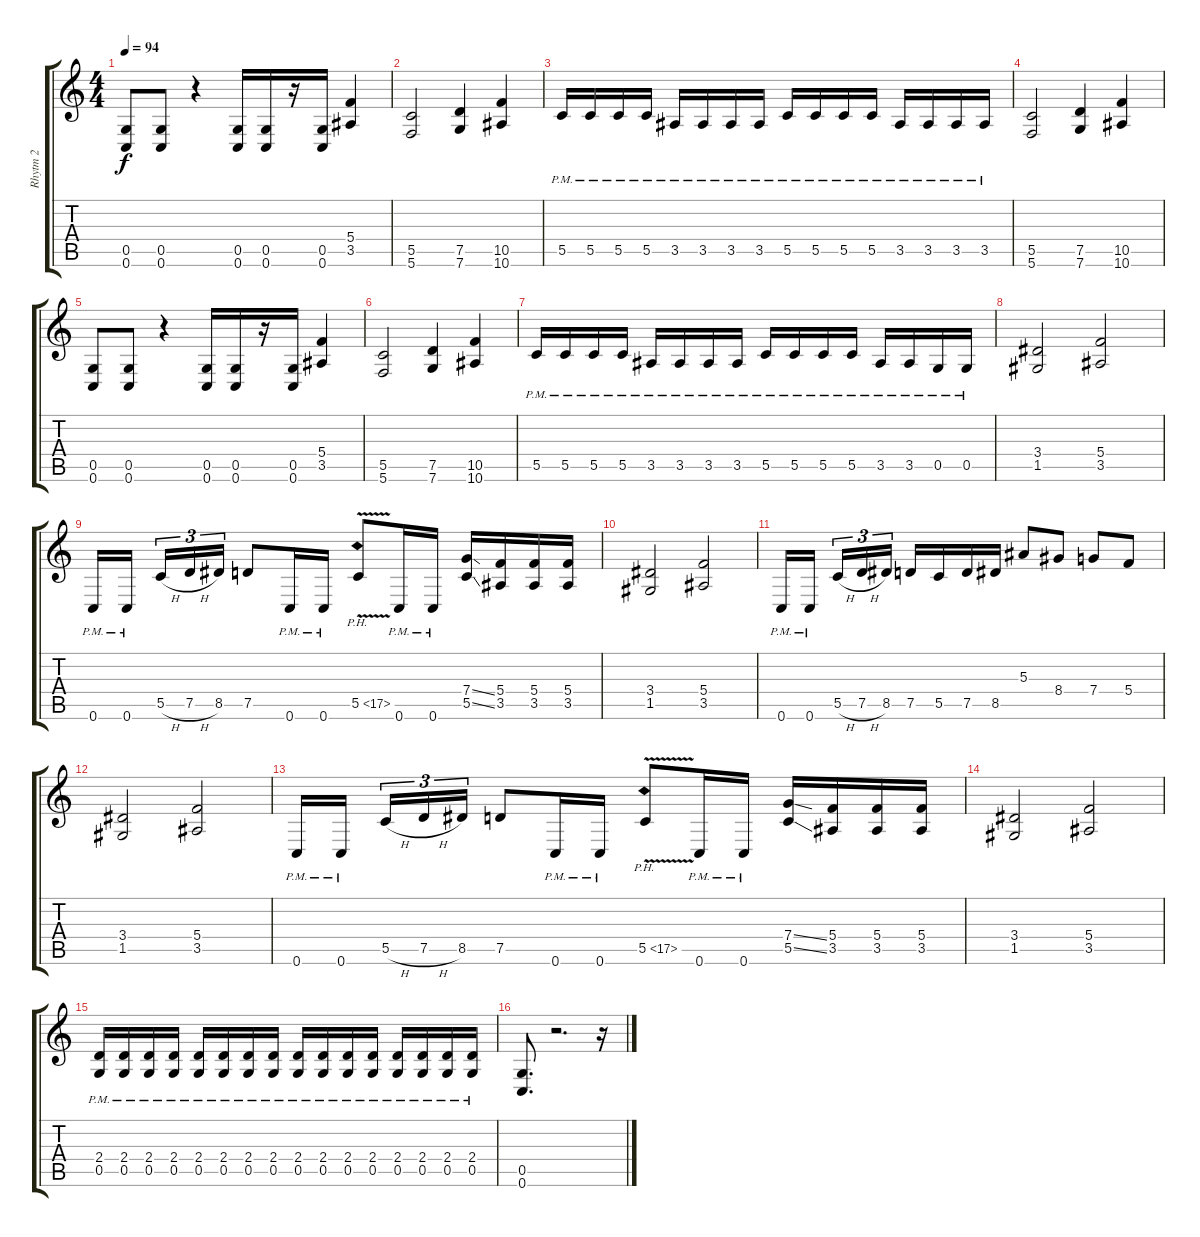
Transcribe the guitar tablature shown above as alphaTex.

\track ("Rhytm 2" "Rhytm 2") {instrument distortionguitar}
\staff {score tabs}
\tuning (D4 A3 F3 C3 G2 C2) {hide}
\ts (4 4)
\tempo 94
\clef g2
\ks c
(0.5 0.6).8{dy f} (0.5 0.6).8 r.4 (0.5 0.6).16 (0.5 0.6).16 r.16 (0.5 0.6).16 (5.4 3.5).4 |
(5.5 5.6).2 (7.5 7.6).4 (10.5 10.6).4 |
5.5{pm}.16 5.5{pm}.16 5.5{pm}.16 5.5{pm}.16 3.5{pm}.16 3.5{pm}.16 3.5{pm}.16 3.5{pm}.16 5.5{pm}.16 5.5{pm}.16 5.5{pm}.16 5.5{pm}.16 3.5{pm}.16 3.5{pm}.16 3.5{pm}.16 3.5{pm}.16 |
(5.5 5.6).2 (7.5 7.6).4 (10.5 10.6).4 |
(0.5 0.6).8 (0.5 0.6).8 r.4 (0.5 0.6).16 (0.5 0.6).16 r.16 (0.5 0.6).16 (5.4 3.5).4 |
(5.5 5.6).2 (7.5 7.6).4 (10.5 10.6).4 |
5.5{pm}.16 5.5{pm}.16 5.5{pm}.16 5.5{pm}.16 3.5{pm}.16 3.5{pm}.16 3.5{pm}.16 3.5{pm}.16 5.5{pm}.16 5.5{pm}.16 5.5{pm}.16 5.5{pm}.16 3.5{pm}.16 3.5{pm}.16 0.5{pm}.16 0.5{pm}.16 |
(3.4 1.5).2 (5.4 3.5).2 |
0.6{pm}.16 0.6{pm}.16{beam splitsecondary} 5.5{h}.16{tu (3 2)} 7.5{h}.16{tu (3 2)} 8.5.16{tu (3 2)} 7.5.8 0.6{pm}.16 0.6{pm}.16 5.5{ph 12 v}.8 0.6{pm}.16 0.6{pm}.16 (7.4{ss} 5.5{ss}).16 (5.4 3.5).16 (5.4 3.5).16 (5.4 3.5).16 |
(3.4 1.5).2 (5.4 3.5).2 |
0.6{pm}.16 0.6{pm}.16{beam splitsecondary} 5.5{h}.16{tu (3 2)} 7.5{h}.16{tu (3 2)} 8.5.16{tu (3 2)} 7.5.16 5.5.16 7.5.16 8.5.16 5.3.8 8.4.8 7.4.8 5.4.8 |
(3.4 1.5).2 (5.4 3.5).2 |
0.6{pm}.16 0.6{pm}.16{beam splitsecondary} 5.5{h}.16{tu (3 2)} 7.5{h}.16{tu (3 2)} 8.5.16{tu (3 2)} 7.5.8 0.6{pm}.16 0.6{pm}.16 5.5{ph 12 v}.8 0.6{pm}.16 0.6{pm}.16 (7.4{ss} 5.5{ss}).16 (5.4 3.5).16 (5.4 3.5).16 (5.4 3.5).16 |
(3.4 1.5).2 (5.4 3.5).2 |
(2.4{pm} 0.5{pm}).16 (2.4{pm} 0.5{pm}).16 (2.4{pm} 0.5{pm}).16 (2.4{pm} 0.5{pm}).16 (2.4{pm} 0.5{pm}).16 (2.4{pm} 0.5{pm}).16 (2.4{pm} 0.5{pm}).16 (2.4{pm} 0.5{pm}).16 (2.4{pm} 0.5{pm}).16 (2.4{pm} 0.5{pm}).16 (2.4{pm} 0.5{pm}).16 (2.4{pm} 0.5{pm}).16 (2.4{pm} 0.5{pm}).16 (2.4{pm} 0.5{pm}).16 (2.4{pm} 0.5{pm}).16 (2.4{pm} 0.5{pm}).16 |
(0.5 0.6).8{d} r.2{d} r.16
